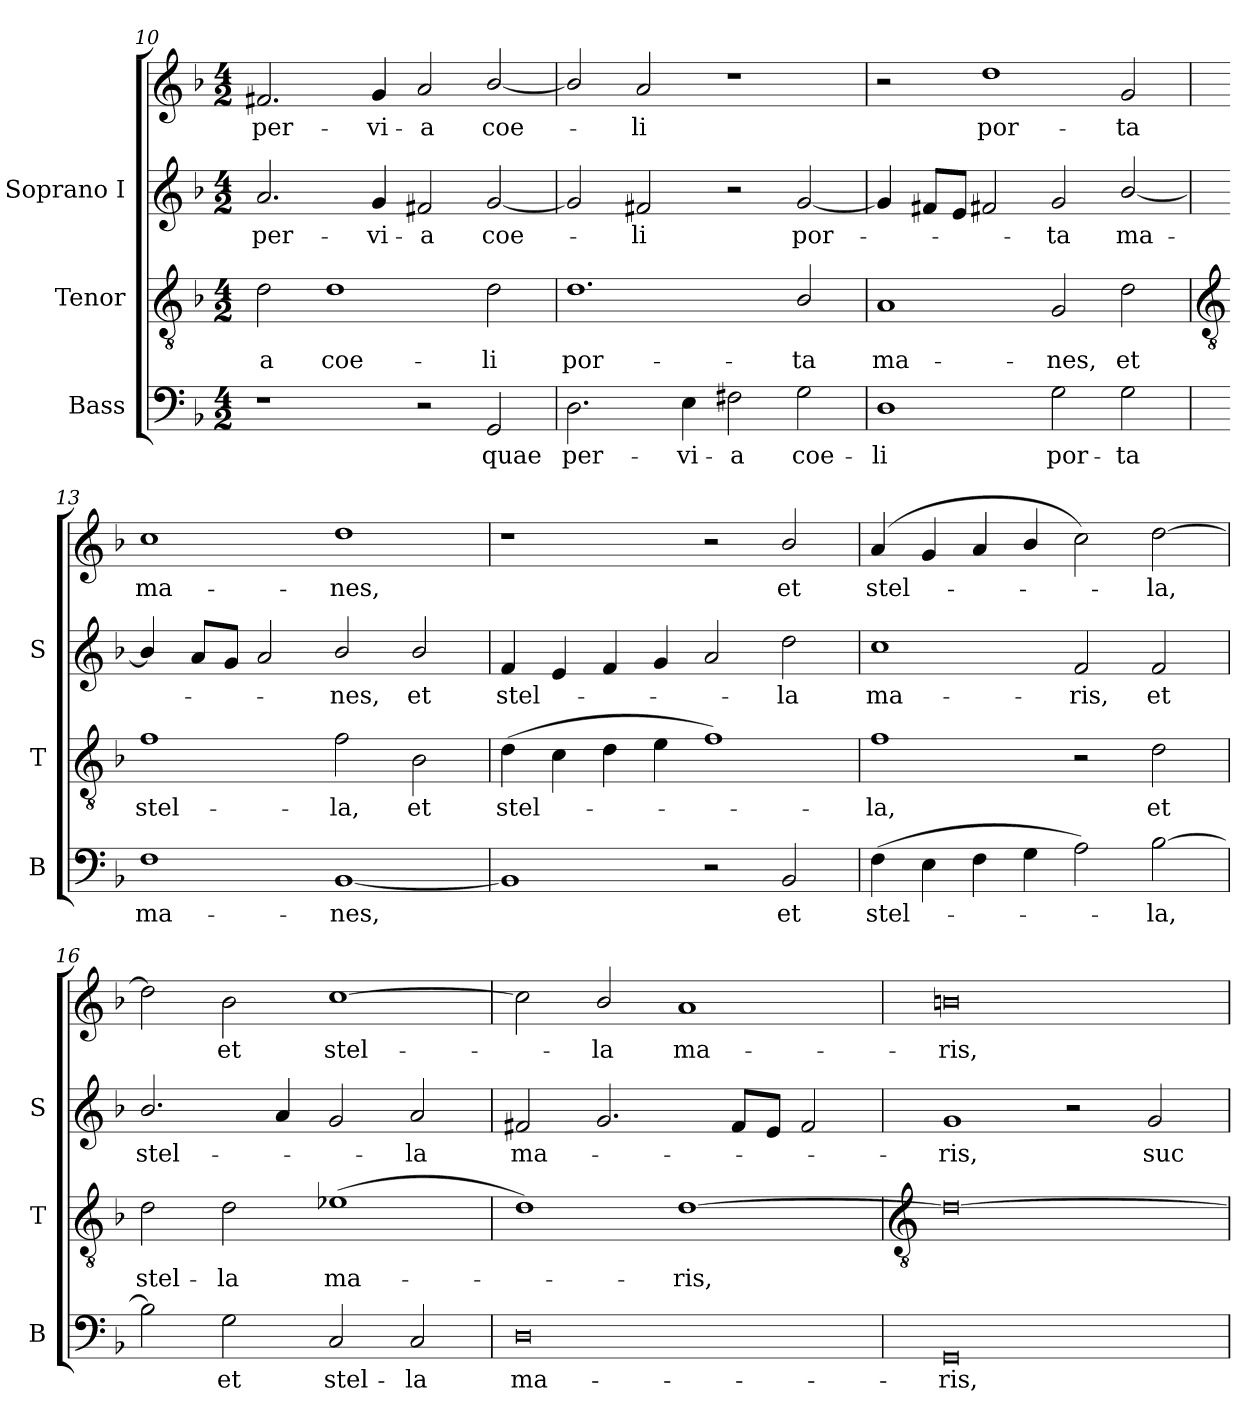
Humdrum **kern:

**kern	**text	**kern	**text	**kern	**text	**kern	**text
*part3	*part3	*part2	*part2	*part1	*part1	*part1	*part1
*staff4	*staff4	*staff3	*staff3	*staff2	*staff2	*staff1	*staff1
*I"Bass	*	*I"Tenor	*	*I"Soprano I	*	*	*
*I'B	*	*I'T	*	*I'S	*	*	*
*clefF4	*	*clefGv2	*	*clefG2	*	*clefG2	*
*k[b-]	*	*k[b-]	*	*k[b-]	*	*k[b-]	*
*F:	*	*F:	*	*F:	*	*F:	*
*M4/2	*	*M4/2	*	*M4/2	*	*M4/2	*
=10	=10	=10	=10	=10	=10	=10	=10
!	!	!	!LO:LY:b	!	!LO:LY:b	!	!LO:LY:b
1r	.	2d	-a	2.a	per-	2.f#X	per-
!	!	!	!LO:LY:b	!	!	!	!
.	.	1d	coe-	.	.	.	.
!	!	!	!	!	!LO:LY:b	!	!LO:LY:b
.	.	.	.	4g	-vi-	4g	-vi-
!	!	!	!	!	!LO:LY:b	!	!LO:LY:b
2r	.	.	.	2f#X	-a	2a	-a
!	!LO:LY:b	!	!LO:LY:b	!	!LO:LY:b	!	!LO:LY:b
2GG	quae	2d	-li	[2g	coe-	[2b-/	coe-
=11	=11	=11	=11	=11	=11	=11	=11
!	!LO:LY:b	!	!LO:LY:b	!	!	!	!
2.D	per-	1.d	por-	2g]	.	2b-/]	.
!	!	!	!	!	!LO:LY:b	!	!LO:LY:b
.	.	.	.	2f#X	li	2a	li
!	!LO:LY:b	!	!	!	!	!	!
4E	-vi-	.	.	.	.	.	.
!	!LO:LY:b	!	!	!	!	!	!
2F#X	-a	.	.	2r	.	1r	.
!	!LO:LY:b	!	!LO:LY:b	!	!LO:LY:b	!	!
2G	coe-	2B-/	-ta	[2g	por-	.	.
=12	=12	=12	=12	=12	=12	=12	=12
!	!LO:LY:b	!	!LO:LY:b	!	!	!	!
1D	-li	1A	ma-	4g]	.	2r	.
.	.	.	.	8f#L	.	.	.
.	.	.	.	8eJ	.	.	.
!	!	!	!	!	!	!	!LO:LY:b
.	.	.	.	2f#X	.	1dd	por-
!	!LO:LY:b	!	!LO:LY:b	!	!LO:LY:b	!	!
2G	por-	2G	-nes,	2g	ta	.	.
!	!LO:LY:b	!	!LO:LY:b	!	!LO:LY:b	!	!LO:LY:b
2G	-ta	2d	et	[2b-/	ma-	2g	-ta
!!LO:LB:g=z
=13	=13	=13	=13	=13	=13	=13	=13
*	*	*clefGv2	*	*	*	*	*
!	!LO:LY:b	!	!LO:LY:b	!	!	!	!LO:LY:b
1F	ma-	1f	stel-	4b-/]	.	1cc	ma-
.	.	.	.	8aL	.	.	.
.	.	.	.	8gJ	.	.	.
.	.	.	.	2a	.	.	.
!	!LO:LY:b	!	!LO:LY:b	!	!LO:LY:b	!	!LO:LY:b
[1BB-	-nes,	2f	-la,	2b-/	nes,	1dd	-nes,
!	!	!	!LO:LY:b	!	!LO:LY:b	!	!
.	.	2B-	et	2b-/	et	.	.
=14	=14	=14	=14	=14	=14	=14	=14
!	!	!	!LO:LY:b	!	!LO:LY:b	!	!
1BB-]	.	(>4d	stel-	4f	stel-	1r	.
.	.	4c	.	4e	.	.	.
.	.	4d	.	4f	.	.	.
.	.	4e	.	4g	.	.	.
2r	.	1f)	.	2a	.	2r	.
!	!LO:LY:b	!	!	!	!LO:LY:b	!	!LO:LY:b
2BB-	et	.	.	2dd	la	2b-/	et
=15	=15	=15	=15	=15	=15	=15	=15
!	!LO:LY:b	!	!LO:LY:b	!	!LO:LY:b	!	!LO:LY:b
(>4F	stel-	1f	la,	1cc	ma-	(<4a	stel-
4E	.	.	.	.	.	4g	.
4F	.	.	.	.	.	4a	.
4G	.	.	.	.	.	4b-/	.
!	!	!	!	!	!LO:LY:b	!	!
2A)	.	2r	.	2f	-ris,	2cc)	.
!	!LO:LY:b	!	!LO:LY:b	!	!LO:LY:b	!	!LO:LY:b
[2B-	la,	2d	et	2f	et	[2dd	la,
=16	=16	=16	=16	=16	=16	=16	=16
!	!	!	!LO:LY:b	!	!LO:LY:b	!	!
2B-]	.	2d	stel-	2.b-/	stel-	2dd]	.
!	!LO:LY:b	!	!LO:LY:b	!	!	!	!LO:LY:b
2G	et	2d	-la	.	.	2b-	et
.	.	.	.	4a	.	.	.
!	!LO:LY:b	!	!LO:LY:b	!	!	!	!LO:LY:b
2C	stel-	(>1e-X	ma-	2g	.	[1cc	stel-
!	!LO:LY:b	!	!	!	!LO:LY:b	!	!
2C	-la	.	.	2a	la	.	.
=17	=17	=17	=17	=17	=17	=17	=17
!	!LO:LY:b	!	!	!	!LO:LY:b	!	!
0D	ma-	1d)	.	2f#X	-ma-	2cc]	.
!	!	!	!	!	!	!	!LO:LY:b
.	.	.	.	2.g	.	2b-/	la
!	!	!	!LO:LY:b	!	!	!	!LO:LY:b
.	.	[1d	ris,	.	.	1a	ma-
.	.	.	.	8f#L	.	.	.
.	.	.	.	8eJ	.	.	.
.	.	.	.	2f#	.	.	.
!!LO:LB:g=z
=18	=18	=18	=18	=18	=18	=18	=18
*	*	*clefGv2	*	*	*	*	*
!	!LO:LY:b	!	!	!	!LO:LY:b	!	!LO:LY:b
0GG	-ris,	0d_	.	1g	ris,	0bn	ris,
.	.	.	.	2r	.	.	.
!	!	!	!	!	!LO:LY:b	!	!
.	.	.	.	2g	suc-	.	.
=	=	=	=	=	=	=	=
*-	*-	*-	*-	*-	*-	*-	*-
